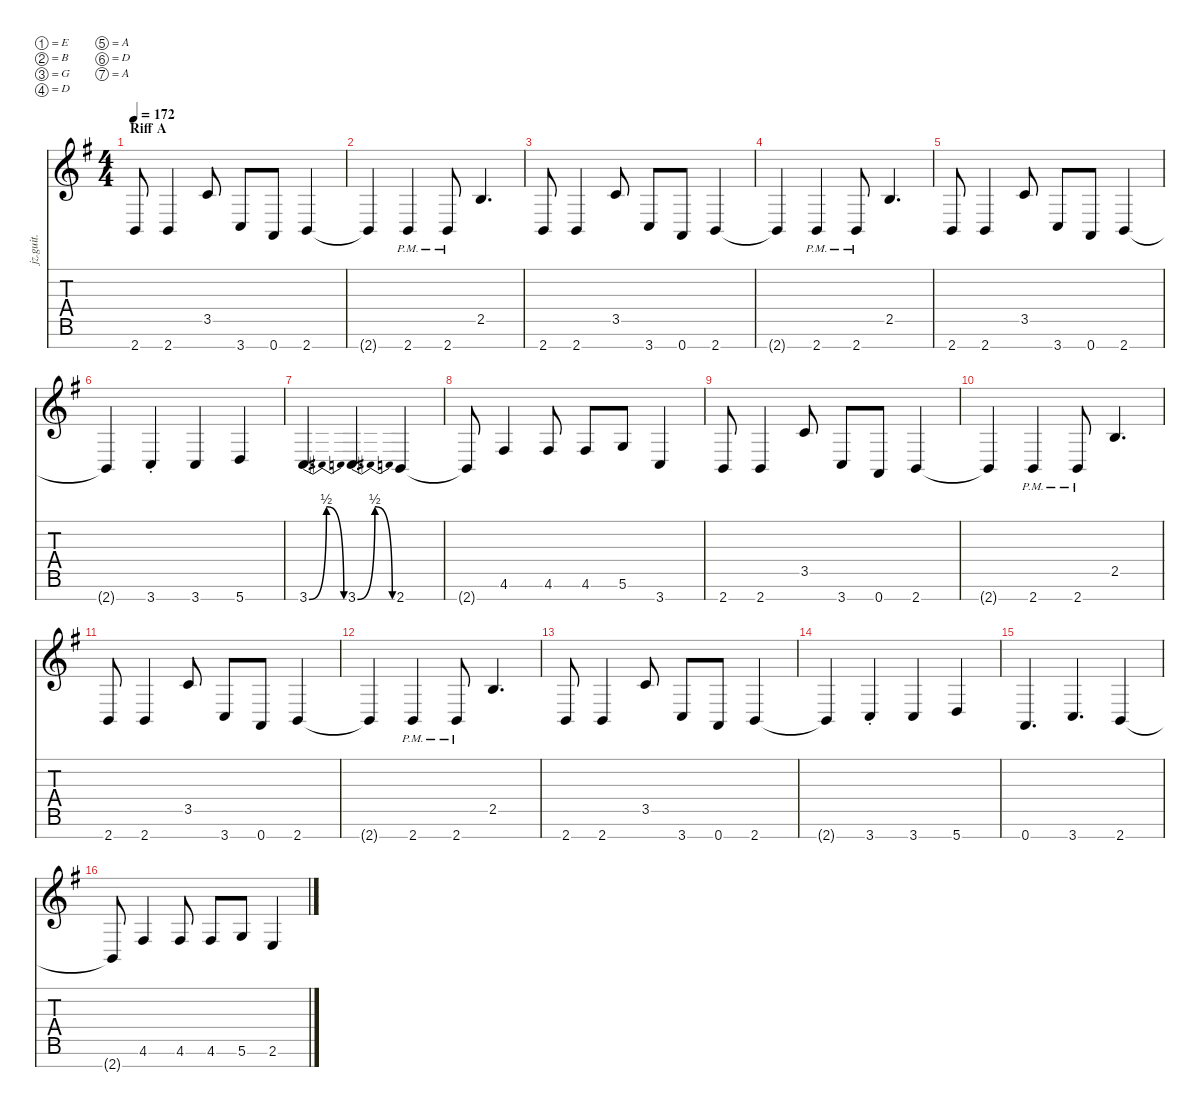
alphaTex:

\defaultSystemsLayout 4
\hideDynamics
\bracketExtendMode nobrackets
\otherSystemsTrackNameOrientation horizontal
\track ("Kaoru" "jz.guit.") {instrument overdrivenguitar}
\staff {score tabs}
\tuning (E4 B3 G3 D3 A2 D2 A1)
\ts (4 4)
\beaming (8 2 2 2 2)
\section ("" "Riff A")
\tempo 172
\clef g2
\ks eminor
2.7{acc forcenatural}.8{dy mf instrument overdrivenguitar} 2.7{acc forcenatural}.4 3.5{acc forcenatural}.8 3.7{acc forcenatural}.8 0.7{acc forcenatural}.8 2.7{acc forcenatural}.4 |
2.7{t acc forcenatural}.4 2.7{pm acc forcenatural}.4 2.7{pm acc forcenatural}.8 2.5{acc forcenatural}.4{d} |
2.7{acc forcenatural}.8 2.7{acc forcenatural}.4 3.5{acc forcenatural}.8 3.7{acc forcenatural}.8 0.7{acc forcenatural}.8 2.7{acc forcenatural}.4 |
2.7{t acc forcenatural}.4 2.7{pm acc forcenatural}.4 2.7{pm acc forcenatural}.8 2.5{acc forcenatural}.4{d} |
2.7{acc forcenatural}.8 2.7{acc forcenatural}.4 3.5{acc forcenatural}.8 3.7{acc forcenatural}.8 0.7{acc forcenatural}.8 2.7{acc forcenatural}.4 |
2.7{t acc forcenatural}.4 3.7{st acc forcenatural}.4 3.7{acc forcenatural}.4 5.7{acc forcenatural}.4 |
3.7{be (bendrelease 0 0 46.8 2 46.8 2 59.4 0) acc forcenatural}.4{d} 3.7{be (bendrelease 0 0 46.8 2 46.8 2 59.4 0) acc forcenatural}.4{d} 2.7{acc forcenatural}.4 |
2.7{t acc forcenatural}.8 4.6{acc #}.4 4.6{acc #}.8 4.6{acc #}.8 5.6{acc forcenatural}.8 3.7{acc forcenatural}.4 |
2.7{acc forcenatural}.8 2.7{acc forcenatural}.4 3.5{acc forcenatural}.8 3.7{acc forcenatural}.8 0.7{acc forcenatural}.8 2.7{acc forcenatural}.4 |
2.7{t acc forcenatural}.4 2.7{pm acc forcenatural}.4 2.7{pm acc forcenatural}.8 2.5{acc forcenatural}.4{d} |
2.7{acc forcenatural}.8 2.7{acc forcenatural}.4 3.5{acc forcenatural}.8 3.7{acc forcenatural}.8 0.7{acc forcenatural}.8 2.7{acc forcenatural}.4 |
2.7{t acc forcenatural}.4 2.7{pm acc forcenatural}.4 2.7{pm acc forcenatural}.8 2.5{acc forcenatural}.4{d} |
2.7{acc forcenatural}.8 2.7{acc forcenatural}.4 3.5{acc forcenatural}.8 3.7{acc forcenatural}.8 0.7{acc forcenatural}.8 2.7{acc forcenatural}.4 |
2.7{t acc forcenatural}.4 3.7{st acc forcenatural}.4 3.7{acc forcenatural}.4 5.7{acc forcenatural}.4 |
0.7{acc forcenatural}.4{d} 3.7{acc forcenatural}.4{d} 2.7{acc forcenatural}.4 |
2.7{t acc forcenatural}.8 4.6{acc #}.4 4.6{acc #}.8 4.6{acc #}.8 5.6{acc forcenatural}.8 2.6{acc forcenatural}.4
